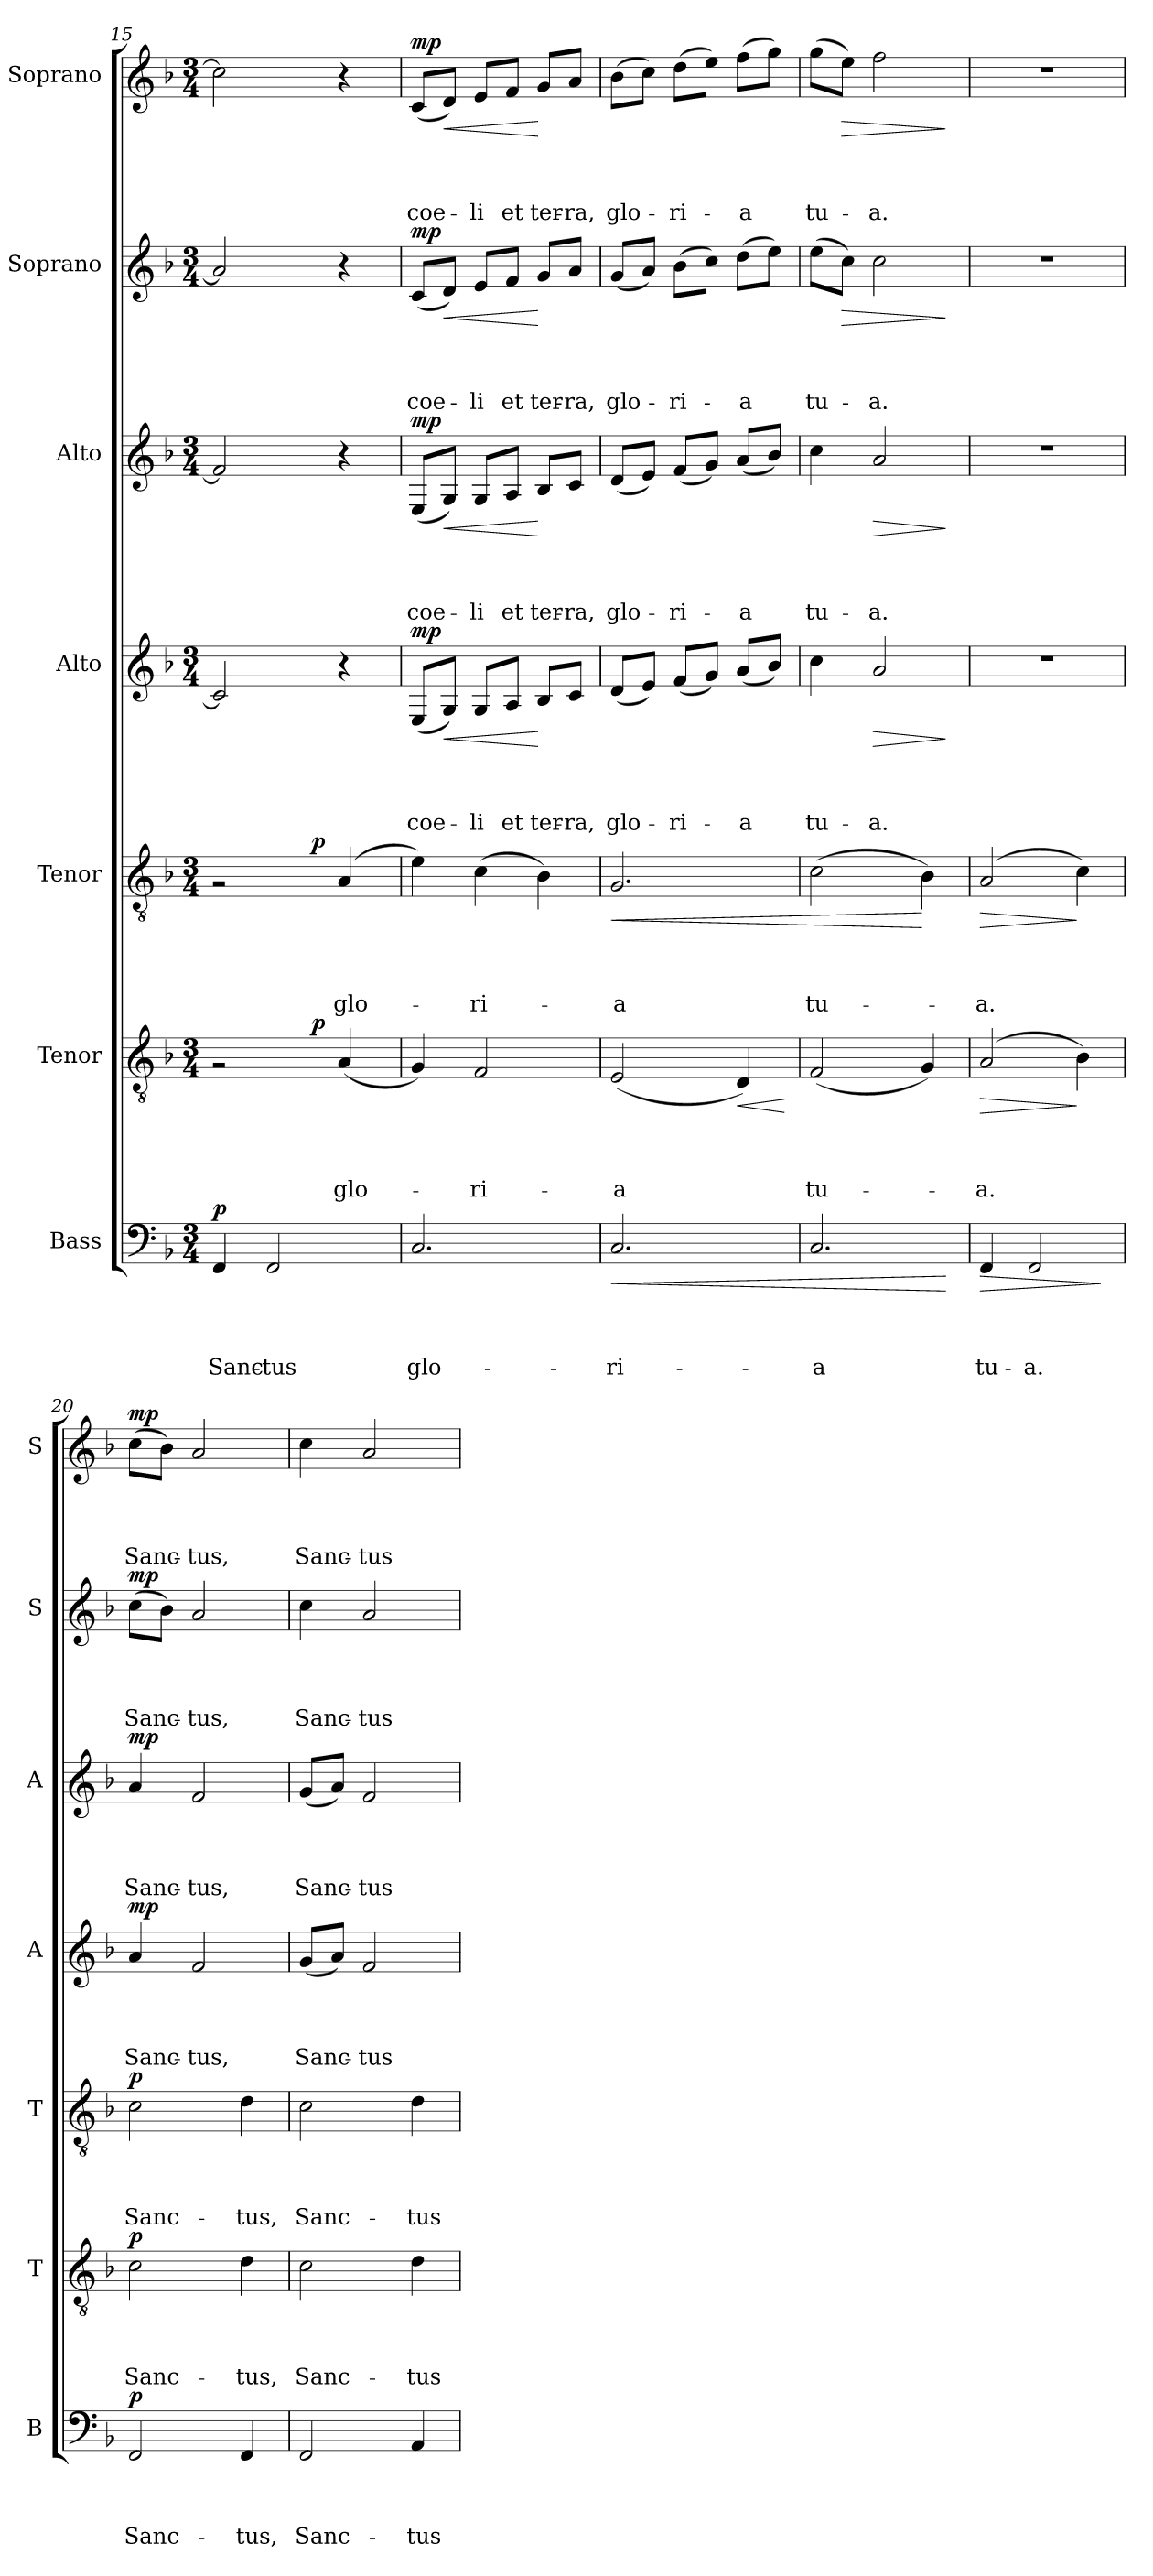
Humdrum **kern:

**kern	**text	**text	**text	**text	**dynam	**kern	**text	**text	**text	**text	**dynam	**kern	**text	**text	**text	**text	**dynam	**kern	**text	**text	**text	**text	**dynam	**kern	**text	**text	**text	**text	**dynam	**kern	**text	**text	**text	**text	**dynam	**kern	**text	**text	**text	**text	**dynam
*part7	*part7	*part7	*part7	*part7	*part7	*part6	*part6	*part6	*part6	*part6	*part6	*part5	*part5	*part5	*part5	*part5	*part5	*part4	*part4	*part4	*part4	*part4	*part4	*part3	*part3	*part3	*part3	*part3	*part3	*part2	*part2	*part2	*part2	*part2	*part2	*part1	*part1	*part1	*part1	*part1	*part1
*staff7	*staff7	*staff7	*staff7	*staff7	*staff7	*staff6	*staff6	*staff6	*staff6	*staff6	*staff6	*staff5	*staff5	*staff5	*staff5	*staff5	*staff5	*staff4	*staff4	*staff4	*staff4	*staff4	*staff4	*staff3	*staff3	*staff3	*staff3	*staff3	*staff3	*staff2	*staff2	*staff2	*staff2	*staff2	*staff2	*staff1	*staff1	*staff1	*staff1	*staff1	*staff1
*I"Bass	*	*	*	*	*	*I"Tenor	*	*	*	*	*	*I"Tenor	*	*	*	*	*	*I"Alto	*	*	*	*	*	*I"Alto	*	*	*	*	*	*I"Soprano	*	*	*	*	*	*I"Soprano	*	*	*	*	*
*I'B	*	*	*	*	*	*I'T	*	*	*	*	*	*I'T	*	*	*	*	*	*I'A	*	*	*	*	*	*I'A	*	*	*	*	*	*I'S	*	*	*	*	*	*I'S	*	*	*	*	*
*clefF4	*	*	*	*	*	*clefGv2	*	*	*	*	*	*clefGv2	*	*	*	*	*	*clefG2	*	*	*	*	*	*clefG2	*	*	*	*	*	*clefG2	*	*	*	*	*	*clefG2	*	*	*	*	*
*k[b-]	*	*	*	*	*	*k[b-]	*	*	*	*	*	*k[b-]	*	*	*	*	*	*k[b-]	*	*	*	*	*	*k[b-]	*	*	*	*	*	*k[b-]	*	*	*	*	*	*k[b-]	*	*	*	*	*
*F:	*	*	*	*	*	*F:	*	*	*	*	*	*F:	*	*	*	*	*	*F:	*	*	*	*	*	*F:	*	*	*	*	*	*F:	*	*	*	*	*	*F:	*	*	*	*	*
*M3/4	*	*	*	*	*	*M3/4	*	*	*	*	*	*M3/4	*	*	*	*	*	*M3/4	*	*	*	*	*	*M3/4	*	*	*	*	*	*M3/4	*	*	*	*	*	*M3/4	*	*	*	*	*
=15	=15	=15	=15	=15	=15	=15	=15	=15	=15	=15	=15	=15	=15	=15	=15	=15	=15	=15	=15	=15	=15	=15	=15	=15	=15	=15	=15	=15	=15	=15	=15	=15	=15	=15	=15	=15	=15	=15	=15	=15	=15
!	!	!	!	!LO:LY:b	!LO:DY:a	!	!	!	!	!	!	!	!	!	!	!	!	!	!	!	!	!	!	!	!	!	!	!	!	!	!	!	!	!	!	!	!	!	!	!	!
*	*	*	*	*	*	*^	*	*	*	*	*	*^	*	*	*	*	*	*	*	*	*	*	*	*	*	*	*	*	*	*	*	*	*	*	*	*	*	*	*	*	*
4FF/	.	.	.	Sanc-	p	2rA	4ryy	.	.	.	.	.	2rA	4ryy	.	.	.	.	.	2c/]	.	.	.	.	.	2f/]	.	.	.	.	.	2a/]	.	.	.	.	.	2cc\]	.	.	.	.	.
!	!	!	!	!LO:LY:b	!	!	!	!	!	!	!	!	!	!	!	!	!	!	!	!	!	!	!	!	!	!	!	!	!	!	!	!	!	!	!	!	!	!	!	!	!	!	!
2FF/	.	.	.	-tus	.	.	8ryy	.	.	.	.	.	.	8ryy	.	.	.	.	.	.	.	.	.	.	.	.	.	.	.	.	.	.	.	.	.	.	.	.	.	.	.	.	.
.	.	.	.	.	.	.	32ryy	.	.	.	.	.	.	32ryy	.	.	.	.	.	.	.	.	.	.	.	.	.	.	.	.	.	.	.	.	.	.	.	.	.	.	.	.	.
!	!	!	!	!	!	!	!	!	!	!	!	!LO:DY:a	!	!	!	!	!	!	!LO:DY:a	!	!	!	!	!	!	!	!	!	!	!	!	!	!	!	!	!	!	!	!	!	!	!	!
.	.	.	.	.	.	.	4ryy	.	.	.	.	p	.	4ryy	.	.	.	.	p	.	.	.	.	.	.	.	.	.	.	.	.	.	.	.	.	.	.	.	.	.	.	.	.
!	!	!	!	!	!	!	!	!	!	!	!LO:LY:b	!	!	!	!	!	!	!LO:LY:b	!	!	!	!	!	!	!	!	!	!	!	!	!	!	!	!	!	!	!	!	!	!	!	!	!
.	.	.	.	.	.	(<4A/	.	.	.	.	glo-	.	(4A/	.	.	.	.	glo-	.	4ra	.	.	.	.	.	4ra	.	.	.	.	.	4ra	.	.	.	.	.	4ra	.	.	.	.	.
.	.	.	.	.	.	.	16.ryy	.	.	.	.	.	.	16.ryy	.	.	.	.	.	.	.	.	.	.	.	.	.	.	.	.	.	.	.	.	.	.	.	.	.	.	.	.	.
=16	=16	=16	=16	=16	=16	=16	=16	=16	=16	=16	=16	=16	=16	=16	=16	=16	=16	=16	=16	=16	=16	=16	=16	=16	=16	=16	=16	=16	=16	=16	=16	=16	=16	=16	=16	=16	=16	=16	=16	=16	=16	=16	=16
!	!	!	!	!LO:LY:b	!	!	!	!	!	!	!	!	!	!	!	!	!	!	!	!	!	!	!	!LO:LY:b	!LO:HP:b	!	!	!	!	!LO:LY:b	!LO:HP:b	!	!	!	!	!LO:LY:b	!LO:HP:b	!	!	!	!	!LO:LY:b	!LO:HP:b
!	!	!	!	!	!	!	!	!	!	!	!	!	!	!	!	!	!	!	!	!	!	!	!	!	!LO:DY:n=1:a	!	!	!	!	!	!LO:DY:n=1:a	!	!	!	!	!	!LO:DY:n=1:a	!	!	!	!	!	!LO:DY:n=1:a
*	*	*	*	*	*	*v	*v	*	*	*	*	*	*	*	*	*	*	*	*	*	*	*	*	*	*	*	*	*	*	*	*	*	*	*	*	*	*	*	*	*	*	*	*
*	*	*	*	*	*	*	*	*	*	*	*	*v	*v	*	*	*	*	*	*	*	*	*	*	*	*	*	*	*	*	*	*	*	*	*	*	*	*	*	*	*	*	*
2.C/	.	.	.	glo-	.	4G/)	.	.	.	.	.	4e\)	.	.	.	.	.	(<8E/L	.	.	.	coe-	< mp	(<8E/L	.	.	.	coe-	< mp	(8c/L	.	.	.	coe-	< mp	(<8c/L	.	.	.	coe-	< mp
.	.	.	.	.	.	.	.	.	.	.	.	.	.	.	.	.	.	8G/J)	.	.	.	.	.	8G/J)	.	.	.	.	.	8d/J)	.	.	.	.	.	8d/J)	.	.	.	.	.
!	!	!	!	!	!	!	!	!	!	!LO:LY:b	!	!	!	!	!	!LO:LY:b	!	!	!	!	!	!LO:LY:b	!	!	!	!	!	!LO:LY:b	!	!	!	!	!	!LO:LY:b	!	!	!	!	!	!LO:LY:b	!
.	.	.	.	.	.	2F/	.	.	.	-ri-	.	(>4c\	.	.	.	-ri-	.	8G/L	.	.	.	-li	.	8G/L	.	.	.	-li	.	8e/L	.	.	.	-li	.	8e/L	.	.	.	-li	.
!	!	!	!	!	!	!	!	!	!	!	!	!	!	!	!	!	!	!	!	!	!	!LO:LY:b	!	!	!	!	!	!LO:LY:b	!	!	!	!	!	!LO:LY:b	!	!	!	!	!	!LO:LY:b	!
.	.	.	.	.	.	.	.	.	.	.	.	.	.	.	.	.	.	8A/J	.	.	.	et	.	8A/J	.	.	.	et	.	8f/J	.	.	.	et	.	8f/J	.	.	.	et	.
!	!	!	!	!	!	!	!	!	!	!	!	!	!	!	!	!	!	!	!	!	!	!LO:LY:b	!	!	!	!	!	!LO:LY:b	!	!	!	!	!	!LO:LY:b	!	!	!	!	!	!LO:LY:b	!
.	.	.	.	.	.	.	.	.	.	.	.	4B-\)	.	.	.	.	.	8B-/L	.	.	.	ter-	[	8B-/L	.	.	.	ter-	[	8g/L	.	.	.	ter-	[	8g/L	.	.	.	ter-	[
!	!	!	!	!	!	!	!	!	!	!	!	!	!	!	!	!	!	!	!	!	!	!LO:LY:b	!	!	!	!	!	!LO:LY:b	!	!	!	!	!	!LO:LY:b	!	!	!	!	!	!LO:LY:b	!
.	.	.	.	.	.	.	.	.	.	.	.	.	.	.	.	.	.	8c/J	.	.	.	-ra,	.	8c/J	.	.	.	-ra,	.	8a/J	.	.	.	-ra,	.	8a/J	.	.	.	-ra,	.
!!LO:LB:g=z
=17	=17	=17	=17	=17	=17	=17	=17	=17	=17	=17	=17	=17	=17	=17	=17	=17	=17	=17	=17	=17	=17	=17	=17	=17	=17	=17	=17	=17	=17	=17	=17	=17	=17	=17	=17	=17	=17	=17	=17	=17	=17
!	!	!	!	!LO:LY:b	!LO:HP:b	!	!	!	!	!LO:LY:b	!	!	!	!	!	!LO:LY:b	!LO:HP:b	!	!	!	!	!LO:LY:b	!	!	!	!	!	!LO:LY:b	!	!	!	!	!	!LO:LY:b	!	!	!	!	!	!LO:LY:b	!
2.C/	.	.	.	-ri-	<	(<2E/	.	.	.	-a	.	2.G/	.	.	.	-a	<	(<8d/L	.	.	.	glo-	.	(<8d/L	.	.	.	glo-	.	(<8g/L	.	.	.	glo-	.	(>8b-\L	.	.	.	glo-	.
.	.	.	.	.	.	.	.	.	.	.	.	.	.	.	.	.	.	8e/J)	.	.	.	.	.	8e/J)	.	.	.	.	.	8a/J)	.	.	.	.	.	8cc\J)	.	.	.	.	.
!	!	!	!	!	!	!	!	!	!	!	!	!	!	!	!	!	!	!	!	!	!	!LO:LY:b	!	!	!	!	!	!LO:LY:b	!	!	!	!	!	!LO:LY:b	!	!	!	!	!	!LO:LY:b	!
.	.	.	.	.	.	.	.	.	.	.	.	.	.	.	.	.	.	(<8f/L	.	.	.	-ri-	.	(<8f/L	.	.	.	-ri-	.	(>8b-\L	.	.	.	-ri-	.	(>8dd\L	.	.	.	-ri-	.
.	.	.	.	.	.	.	.	.	.	.	.	.	.	.	.	.	.	8g/J)	.	.	.	.	.	8g/J)	.	.	.	.	.	8cc\J)	.	.	.	.	.	8ee\J)	.	.	.	.	.
!	!	!	!	!	!	!	!	!	!	!	!LO:HP:b	!	!	!	!	!	!	!	!	!	!	!LO:LY:b	!	!	!	!	!	!LO:LY:b	!	!	!	!	!	!LO:LY:b	!	!	!	!	!	!LO:LY:b	!
.	.	.	.	.	.	4D/)	.	.	.	.	<	.	.	.	.	.	.	(<8a/L	.	.	.	-a	.	(<8a/L	.	.	.	-a	.	(>8dd\L	.	.	.	-a	.	(>8ff\L	.	.	.	-a	.
.	.	.	.	.	.	.	.	.	.	.	.	.	.	.	.	.	.	8b-/J)	.	.	.	.	.	8b-/J)	.	.	.	.	.	8ee\J)	.	.	.	.	.	8gg\J)	.	.	.	.	.
.	.	.	.	.	.	.	.	.	.	.	[	.	.	.	.	.	.	.	.	.	.	.	.	.	.	.	.	.	.	.	.	.	.	.	.	.	.	.	.	.	.
=18	=18	=18	=18	=18	=18	=18	=18	=18	=18	=18	=18	=18	=18	=18	=18	=18	=18	=18	=18	=18	=18	=18	=18	=18	=18	=18	=18	=18	=18	=18	=18	=18	=18	=18	=18	=18	=18	=18	=18	=18	=18
!	!	!	!	!LO:LY:b	!	!	!	!	!	!LO:LY:b	!	!	!	!	!	!LO:LY:b	!	!	!	!	!	!LO:LY:b	!	!	!	!	!	!LO:LY:b	!	!	!	!	!	!LO:LY:b	!	!	!	!	!	!LO:LY:b	!
2.C/	.	.	.	-a	.	(<2F/	.	.	.	tu-	.	(>2c\	.	.	.	tu-	.	4cc\	.	.	.	tu-	.	4cc\	.	.	.	tu-	.	(>8ee\L	.	.	.	tu-	.	(>8gg\L	.	.	.	tu-	.
!	!	!	!	!	!	!	!	!	!	!	!	!	!	!	!	!	!	!	!	!	!	!	!	!	!	!	!	!	!	!	!	!	!	!	!LO:HP:b	!	!	!	!	!	!LO:HP:b
.	.	.	.	.	.	.	.	.	.	.	.	.	.	.	.	.	.	.	.	.	.	.	.	.	.	.	.	.	.	8cc\J)	.	.	.	.	>	8ee\J)	.	.	.	.	>
!	!	!	!	!	!	!	!	!	!	!	!	!	!	!	!	!	!	!	!	!	!	!LO:LY:b	!LO:HP:b	!	!	!	!	!LO:LY:b	!LO:HP:b	!	!	!	!	!LO:LY:b	!	!	!	!	!	!LO:LY:b	!
.	.	.	.	.	.	.	.	.	.	.	.	.	.	.	.	.	.	2a/	.	.	.	-a.	>	2a/	.	.	.	-a.	>	2cc\	.	.	.	-a.	.	2ff\	.	.	.	-a.	.
.	.	.	.	.	.	4G/)	.	.	.	.	.	4B-\)	.	.	.	.	[	.	.	.	.	.	.	.	.	.	.	.	.	.	.	.	.	.	.	.	.	.	.	.	.
.	.	.	.	.	[	.	.	.	.	.	.	.	.	.	.	.	.	.	.	.	.	.	]	.	.	.	.	.	]	.	.	.	.	.	]	.	.	.	.	.	]
=19	=19	=19	=19	=19	=19	=19	=19	=19	=19	=19	=19	=19	=19	=19	=19	=19	=19	=19	=19	=19	=19	=19	=19	=19	=19	=19	=19	=19	=19	=19	=19	=19	=19	=19	=19	=19	=19	=19	=19	=19	=19
!	!	!	!	!LO:LY:b	!LO:HP:b	!	!	!	!	!LO:LY:b	!LO:HP:b	!	!	!	!	!LO:LY:b	!LO:HP:b	!	!	!	!	!	!	!	!	!	!	!	!	!	!	!	!	!	!	!	!	!	!	!	!
4FF/	.	.	.	tu-	>	(>2A/	.	.	.	-a.	>	(2A/	.	.	.	-a.	>	2.r	.	.	.	.	.	2.r	.	.	.	.	.	2.r	.	.	.	.	.	2.r	.	.	.	.	.
!	!	!	!	!LO:LY:b	!	!	!	!	!	!	!	!	!	!	!	!	!	!	!	!	!	!	!	!	!	!	!	!	!	!	!	!	!	!	!	!	!	!	!	!	!
2FF/	.	.	.	-a.	.	.	.	.	.	.	.	.	.	.	.	.	.	.	.	.	.	.	.	.	.	.	.	.	.	.	.	.	.	.	.	.	.	.	.	.	.
.	.	.	.	.	.	4B-\)	.	.	.	.	]	4c\)	.	.	.	.	]	.	.	.	.	.	.	.	.	.	.	.	.	.	.	.	.	.	.	.	.	.	.	.	.
.	.	.	.	.	]	.	.	.	.	.	.	.	.	.	.	.	.	.	.	.	.	.	.	.	.	.	.	.	.	.	.	.	.	.	.	.	.	.	.	.	.
=20	=20	=20	=20	=20	=20	=20	=20	=20	=20	=20	=20	=20	=20	=20	=20	=20	=20	=20	=20	=20	=20	=20	=20	=20	=20	=20	=20	=20	=20	=20	=20	=20	=20	=20	=20	=20	=20	=20	=20	=20	=20
!	!	!	!	!LO:LY:b	!LO:DY:a	!	!	!	!	!LO:LY:b	!LO:DY:a	!	!	!	!	!LO:LY:b	!LO:DY:a	!	!	!	!	!LO:LY:b	!LO:DY:a	!	!	!	!	!LO:LY:b	!LO:DY:a	!	!	!	!	!LO:LY:b	!LO:DY:a	!	!	!	!	!LO:LY:b	!LO:DY:a
2FF/	.	.	.	Sanc-	p	2c\	.	.	.	Sanc-	p	2c\	.	.	.	Sanc-	p	4a/	.	.	.	Sanc-	mp	4a/	.	.	.	Sanc-	mp	(>8cc\L	.	.	.	Sanc-	mp	(>8cc\L	.	.	.	Sanc-	mp
.	.	.	.	.	.	.	.	.	.	.	.	.	.	.	.	.	.	.	.	.	.	.	.	.	.	.	.	.	.	8b-\J)	.	.	.	.	.	8b-\J)	.	.	.	.	.
!	!	!	!	!	!	!	!	!	!	!	!	!	!	!	!	!	!	!	!	!	!	!LO:LY:b	!	!	!	!	!	!LO:LY:b	!	!	!	!	!	!LO:LY:b	!	!	!	!	!	!LO:LY:b	!
.	.	.	.	.	.	.	.	.	.	.	.	.	.	.	.	.	.	2f/	.	.	.	-tus,	.	2f/	.	.	.	-tus,	.	2a/	.	.	.	-tus,	.	2a/	.	.	.	-tus,	.
!	!	!	!	!LO:LY:b	!	!	!	!	!	!LO:LY:b	!	!	!	!	!	!LO:LY:b	!	!	!	!	!	!	!	!	!	!	!	!	!	!	!	!	!	!	!	!	!	!	!	!	!
4FF/	.	.	.	-tus,	.	4d\	.	.	.	-tus,	.	4d\	.	.	.	-tus,	.	.	.	.	.	.	.	.	.	.	.	.	.	.	.	.	.	.	.	.	.	.	.	.	.
=21	=21	=21	=21	=21	=21	=21	=21	=21	=21	=21	=21	=21	=21	=21	=21	=21	=21	=21	=21	=21	=21	=21	=21	=21	=21	=21	=21	=21	=21	=21	=21	=21	=21	=21	=21	=21	=21	=21	=21	=21	=21
!	!	!	!	!LO:LY:b	!	!	!	!	!	!LO:LY:b	!	!	!	!	!	!LO:LY:b	!	!	!	!	!	!LO:LY:b	!	!	!	!	!	!LO:LY:b	!	!	!	!	!	!LO:LY:b	!	!	!	!	!	!LO:LY:b	!
2FF/	.	.	.	Sanc-	.	2c\	.	.	.	Sanc-	.	2c\	.	.	.	Sanc-	.	(<8g/L	.	.	.	Sanc-	.	(<8g/L	.	.	.	Sanc-	.	4cc\	.	.	.	Sanc-	.	4cc\	.	.	.	Sanc-	.
.	.	.	.	.	.	.	.	.	.	.	.	.	.	.	.	.	.	8a/J)	.	.	.	.	.	8a/J)	.	.	.	.	.	.	.	.	.	.	.	.	.	.	.	.	.
!	!	!	!	!	!	!	!	!	!	!	!	!	!	!	!	!	!	!	!	!	!	!LO:LY:b	!	!	!	!	!	!LO:LY:b	!	!	!	!	!	!LO:LY:b	!	!	!	!	!	!LO:LY:b	!
.	.	.	.	.	.	.	.	.	.	.	.	.	.	.	.	.	.	2f/	.	.	.	-tus	.	2f/	.	.	.	-tus	.	2a/	.	.	.	-tus	.	2a/	.	.	.	-tus	.
!	!	!	!	!LO:LY:b	!	!	!	!	!	!LO:LY:b	!	!	!	!	!	!LO:LY:b	!	!	!	!	!	!	!	!	!	!	!	!	!	!	!	!	!	!	!	!	!	!	!	!	!
4AA/	.	.	.	-tus	.	4d\	.	.	.	-tus	.	4d\	.	.	.	-tus	.	.	.	.	.	.	.	.	.	.	.	.	.	.	.	.	.	.	.	.	.	.	.	.	.
=	=	=	=	=	=	=	=	=	=	=	=	=	=	=	=	=	=	=	=	=	=	=	=	=	=	=	=	=	=	=	=	=	=	=	=	=	=	=	=	=	=
*-	*-	*-	*-	*-	*-	*-	*-	*-	*-	*-	*-	*-	*-	*-	*-	*-	*-	*-	*-	*-	*-	*-	*-	*-	*-	*-	*-	*-	*-	*-	*-	*-	*-	*-	*-	*-	*-	*-	*-	*-	*-
